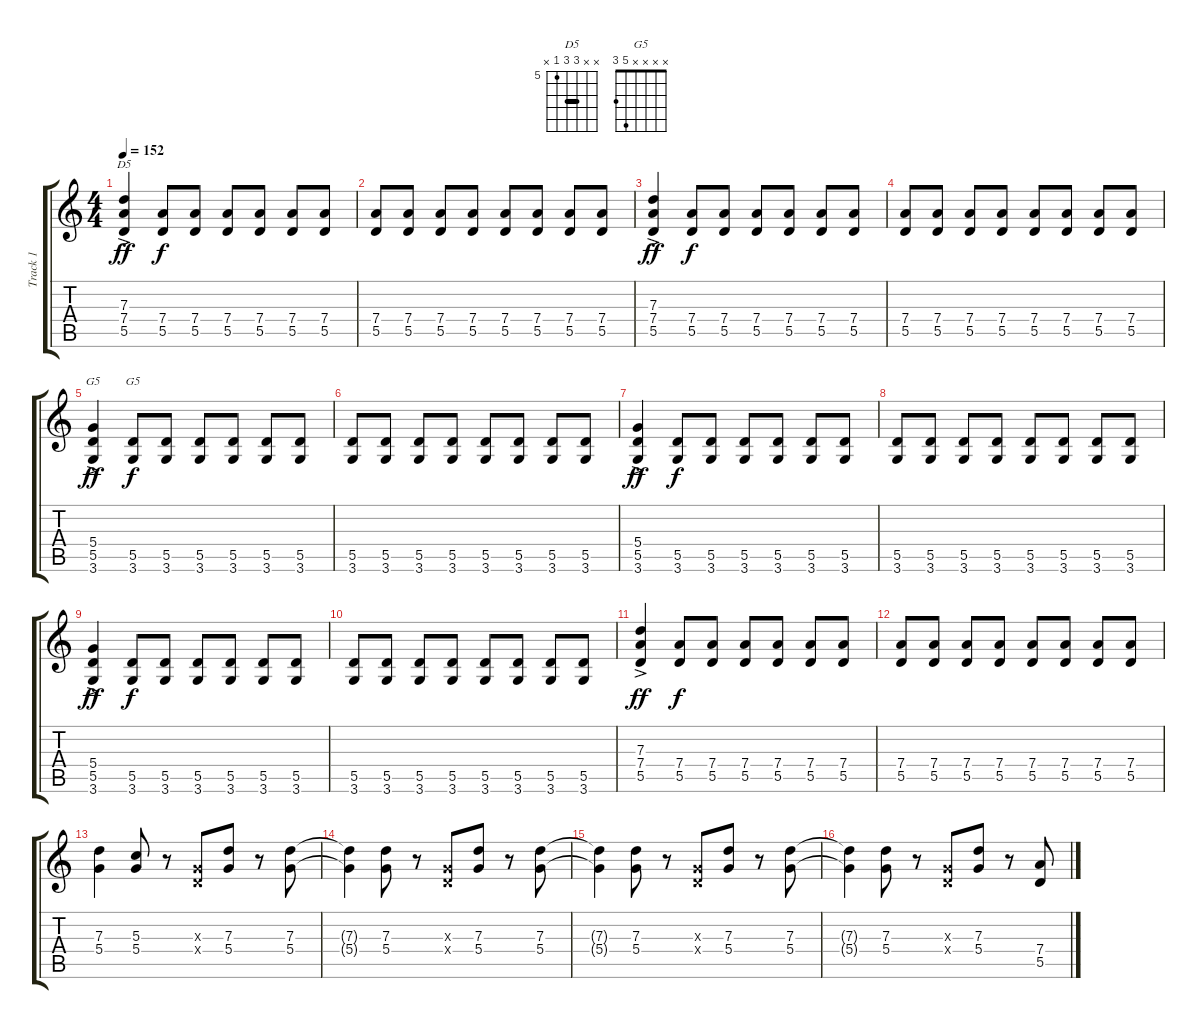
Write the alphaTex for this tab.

\track ("Track 1" "Track 1") {instrument overdrivenguitar}
\staff {score tabs}
\tuning (E4 B3 G3 D3 A2 E2) {hide}
\chord ("D5" x x 7 7 5 x) {firstfret 5 barre 7}
\chord ("G5" x x x 5 5 3) {firstfret 3 barre 5}
\chord ("G5" x x x x 5 3)
\ts (4 4)
\tempo 152
\clef g2
\ks c
(7.3{ac} 7.4{ac} 5.5{ac}).4{ch "D5" dy ff} (7.4 5.5).8{dy f} (7.4 5.5).8 (7.4 5.5).8 (7.4 5.5).8 (7.4 5.5).8 (7.4 5.5).8 |
(7.4 5.5).8 (7.4 5.5).8 (7.4 5.5).8 (7.4 5.5).8 (7.4 5.5).8 (7.4 5.5).8 (7.4 5.5).8 (7.4 5.5).8 |
(7.3{ac} 7.4{ac} 5.5{ac}).4{dy ff} (7.4 5.5).8{dy f} (7.4 5.5).8 (7.4 5.5).8 (7.4 5.5).8 (7.4 5.5).8 (7.4 5.5).8 |
(7.4 5.5).8 (7.4 5.5).8 (7.4 5.5).8 (7.4 5.5).8 (7.4 5.5).8 (7.4 5.5).8 (7.4 5.5).8 (7.4 5.5).8 |
(5.4{ac} 5.5{ac} 3.6{ac}).4{ch "G5" dy ff} (5.5 3.6).8{ch "G5" dy f} (5.5 3.6).8 (5.5 3.6).8 (5.5 3.6).8 (5.5 3.6).8 (5.5 3.6).8 |
(5.5 3.6).8 (5.5 3.6).8 (5.5 3.6).8 (5.5 3.6).8 (5.5 3.6).8 (5.5 3.6).8 (5.5 3.6).8 (5.5 3.6).8 |
(5.4{ac} 5.5{ac} 3.6{ac}).4{dy ff} (5.5 3.6).8{dy f} (5.5 3.6).8 (5.5 3.6).8 (5.5 3.6).8 (5.5 3.6).8 (5.5 3.6).8 |
(5.5 3.6).8 (5.5 3.6).8 (5.5 3.6).8 (5.5 3.6).8 (5.5 3.6).8 (5.5 3.6).8 (5.5 3.6).8 (5.5 3.6).8 |
(5.4{ac} 5.5{ac} 3.6{ac}).4{dy ff} (5.5 3.6).8{dy f} (5.5 3.6).8 (5.5 3.6).8 (5.5 3.6).8 (5.5 3.6).8 (5.5 3.6).8 |
(5.5 3.6).8 (5.5 3.6).8 (5.5 3.6).8 (5.5 3.6).8 (5.5 3.6).8 (5.5 3.6).8 (5.5 3.6).8 (5.5 3.6).8 |
(7.3{ac} 7.4{ac} 5.5{ac}).4{dy ff} (7.4 5.5).8{dy f} (7.4 5.5).8 (7.4 5.5).8 (7.4 5.5).8 (7.4 5.5).8 (7.4 5.5).8 |
(7.4 5.5).8 (7.4 5.5).8 (7.4 5.5).8 (7.4 5.5).8 (7.4 5.5).8 (7.4 5.5).8 (7.4 5.5).8 (7.4 5.5).8 |
(7.3 5.4).4 (5.3 5.4).8 r.8 (0.3{x} 0.4{x}).8 (7.3 5.4).8 r.8 (7.3 5.4).8 |
(7.3{t} 5.4{t}).4 (7.3 5.4).8 r.8 (0.3{x} 0.4{x}).8 (7.3 5.4).8 r.8 (7.3 5.4).8 |
(7.3{t} 5.4{t}).4 (7.3 5.4).8 r.8 (0.3{x} 0.4{x}).8 (7.3 5.4).8 r.8 (7.3 5.4).8 |
(7.3{t} 5.4{t}).4 (7.3 5.4).8 r.8 (0.3{x} 0.4{x}).8 (7.3 5.4).8 r.8 (7.4 5.5).8
